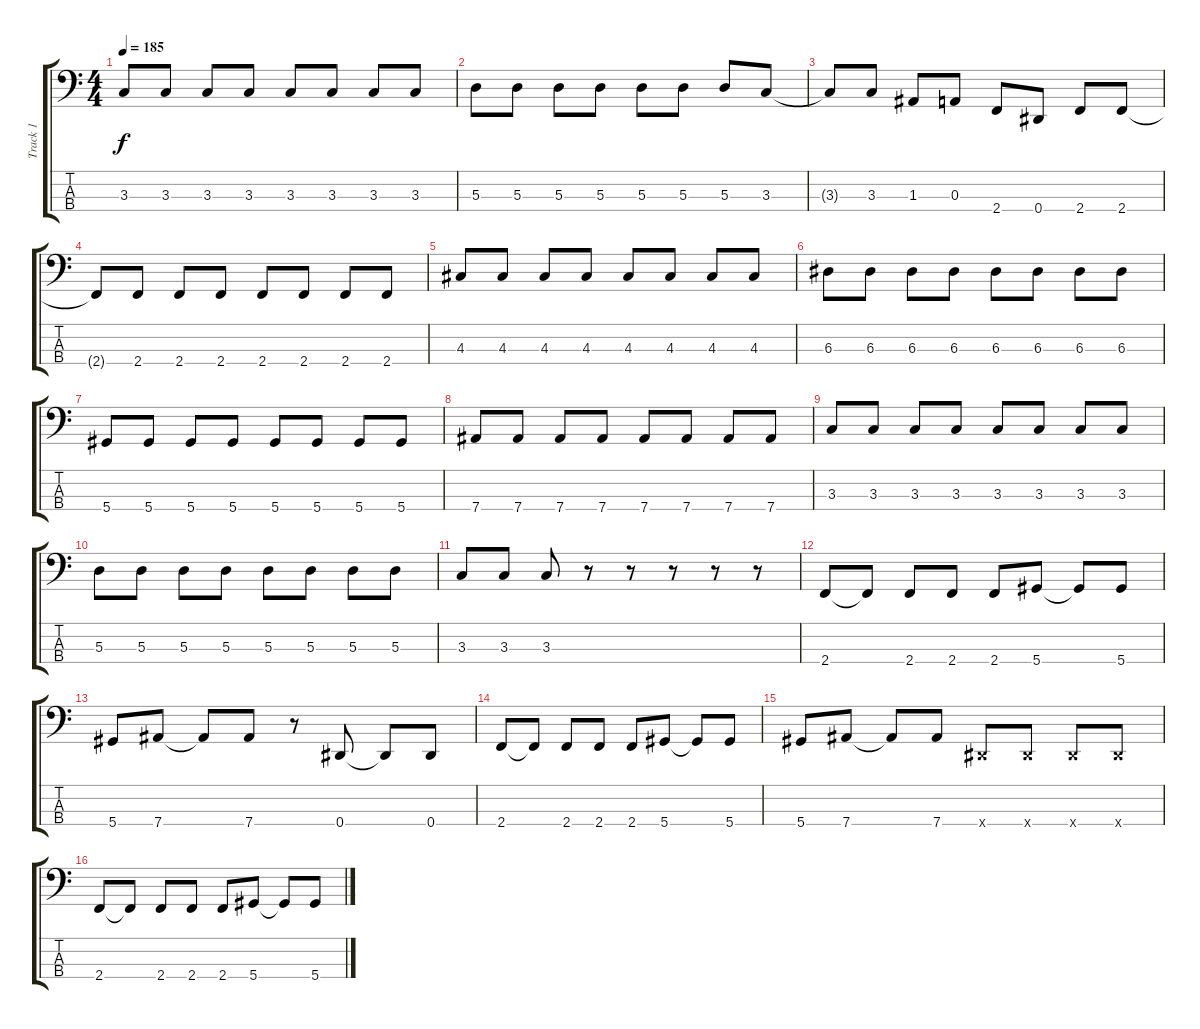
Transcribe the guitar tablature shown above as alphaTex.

\track ("Track 1" "Track 1") {instrument electricbassfinger}
\staff {score tabs}
\tuning (G2 D2 A1 Eb1) {hide}
\ts (4 4)
\tempo 185
\clef f4
\ks c
3.3.8{dy f} 3.3.8 3.3.8 3.3.8 3.3.8 3.3.8 3.3.8 3.3.8 |
5.3.8 5.3.8 5.3.8 5.3.8 5.3.8 5.3.8 5.3.8 3.3.8 |
3.3{t}.8 3.3.8 1.3.8 0.3.8 2.4.8 0.4.8 2.4.8 2.4.8 |
2.4{t}.8 2.4.8 2.4.8 2.4.8 2.4.8 2.4.8 2.4.8 2.4.8 |
4.3.8 4.3.8 4.3.8 4.3.8 4.3.8 4.3.8 4.3.8 4.3.8 |
6.3.8 6.3.8 6.3.8 6.3.8 6.3.8 6.3.8 6.3.8 6.3.8 |
5.4.8 5.4.8 5.4.8 5.4.8 5.4.8 5.4.8 5.4.8 5.4.8 |
7.4.8 7.4.8 7.4.8 7.4.8 7.4.8 7.4.8 7.4.8 7.4.8 |
3.3.8 3.3.8 3.3.8 3.3.8 3.3.8 3.3.8 3.3.8 3.3.8 |
5.3.8 5.3.8 5.3.8 5.3.8 5.3.8 5.3.8 5.3.8 5.3.8 |
3.3.8 3.3.8 3.3.8 r.8 r.8 r.8 r.8 r.8 |
2.4.8 2.4{t}.8 2.4.8 2.4.8 2.4.8 5.4.8 5.4{t}.8 5.4.8 |
5.4.8 7.4.8 7.4{t}.8 7.4.8 r.8 0.4.8 0.4{t}.8 0.4.8 |
2.4.8 2.4{t}.8 2.4.8 2.4.8 2.4.8 5.4.8 5.4{t}.8 5.4.8 |
5.4.8 7.4.8 7.4{t}.8 7.4.8 0.4{x}.8 0.4{x}.8 0.4{x}.8 0.4{x}.8 |
2.4.8 2.4{t}.8 2.4.8 2.4.8 2.4.8 5.4.8 5.4{t}.8 5.4.8
